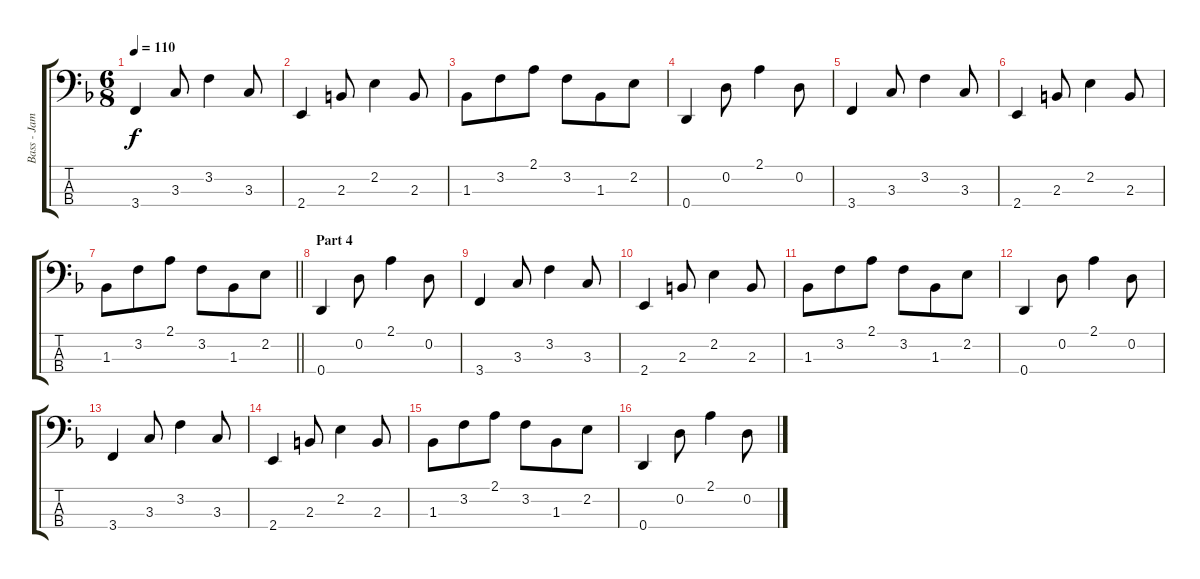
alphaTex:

\track ("Bass - James Johnston" "Bass - Jam") {instrument electricbassfinger}
\staff {score tabs}
\tuning (G2 D2 A1 D1) {hide}
\ts (6 8)
\tempo 110
\clef f4
\ks dminor
3.4.4{dy f} 3.3.8 3.2.4 3.3.8 |
2.4.4 2.3.8 2.2.4 2.3.8 |
1.3.8 3.2.8 2.1.8 3.2.8 1.3.8 2.2.8 |
0.4.4 0.2.8 2.1.4 0.2.8 |
3.4.4 3.3.8 3.2.4 3.3.8 |
2.4.4 2.3.8 2.2.4 2.3.8 |
\barLineRight lightlight
1.3.8 3.2.8 2.1.8 3.2.8 1.3.8 2.2.8 |
\section ("" "Part 4")
0.4.4 0.2.8 2.1.4 0.2.8 |
3.4.4 3.3.8 3.2.4 3.3.8 |
2.4.4 2.3.8 2.2.4 2.3.8 |
1.3.8 3.2.8 2.1.8 3.2.8 1.3.8 2.2.8 |
0.4.4 0.2.8 2.1.4 0.2.8 |
3.4.4 3.3.8 3.2.4 3.3.8 |
2.4.4 2.3.8 2.2.4 2.3.8 |
1.3.8 3.2.8 2.1.8 3.2.8 1.3.8 2.2.8 |
0.4.4 0.2.8 2.1.4 0.2.8
